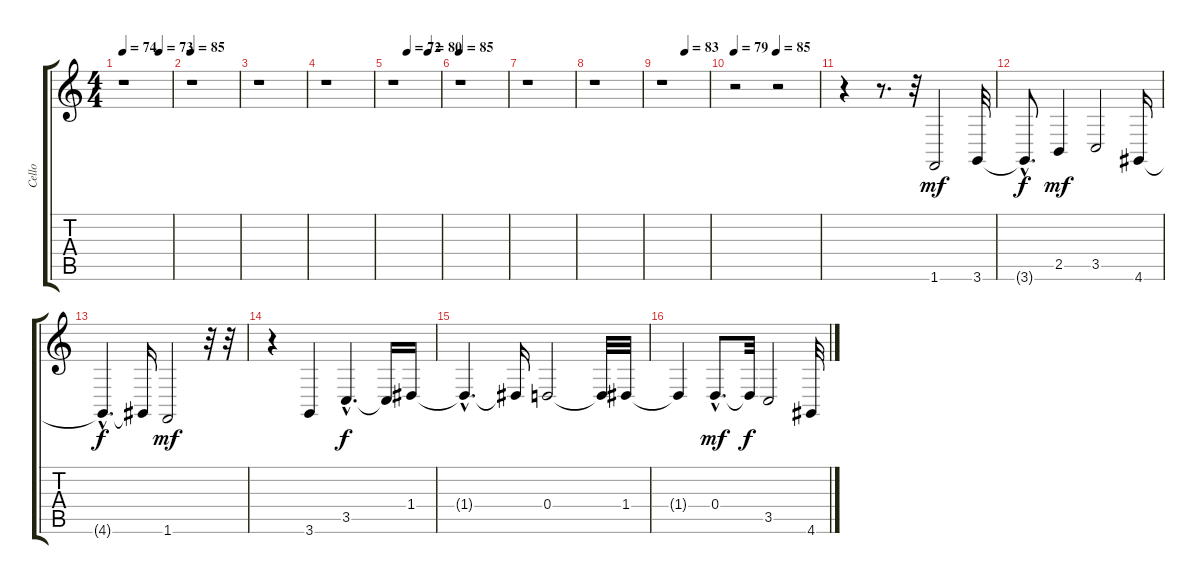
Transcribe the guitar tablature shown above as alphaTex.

\track ("Cello" "Cello") {instrument stringensemble1}
\staff {score tabs}
\tuning (E4 B3 G3 D3 A2 E2) {hide}
\ts (4 4)
\tempo 74
\tempo (73 0.75)
\tempo 74
\clef g2
\ks c
r.1{dy mf instrument stringensemble1} |
\tempo 85
r.1 |
r.1 |
r.1 |
\tempo (72 0.3125)
\tempo (80 0.75)
r.1 |
\tempo 85
r.1 |
r.1 |
r.1 |
\tempo (83 0.5)
r.1 |
\tempo 79
\tempo (85 0.5)
r.2 r.2 |
r.4 r.8{d} r.32 1.6.2 3.6.32 |
3.6{hac t}.8{d dy f} 2.5.4{dy mf} 3.5.2 4.6.16 |
4.6{hac t}.4{d dy f} 4.6{t}.16 1.6.2{dy mf} r.32 r.32 |
r.4 3.6.4 3.5{hac}.4{d dy f} 3.5{t}.16 1.4.16 |
1.4{hac t}.4{d} 1.4{t}.16 0.4.2 0.4{t}.32 1.4.32 |
1.4{t}.4 0.4{hac}.8{d dy mf} 0.4{t}.32{dy f} 3.5.2 4.6.32
